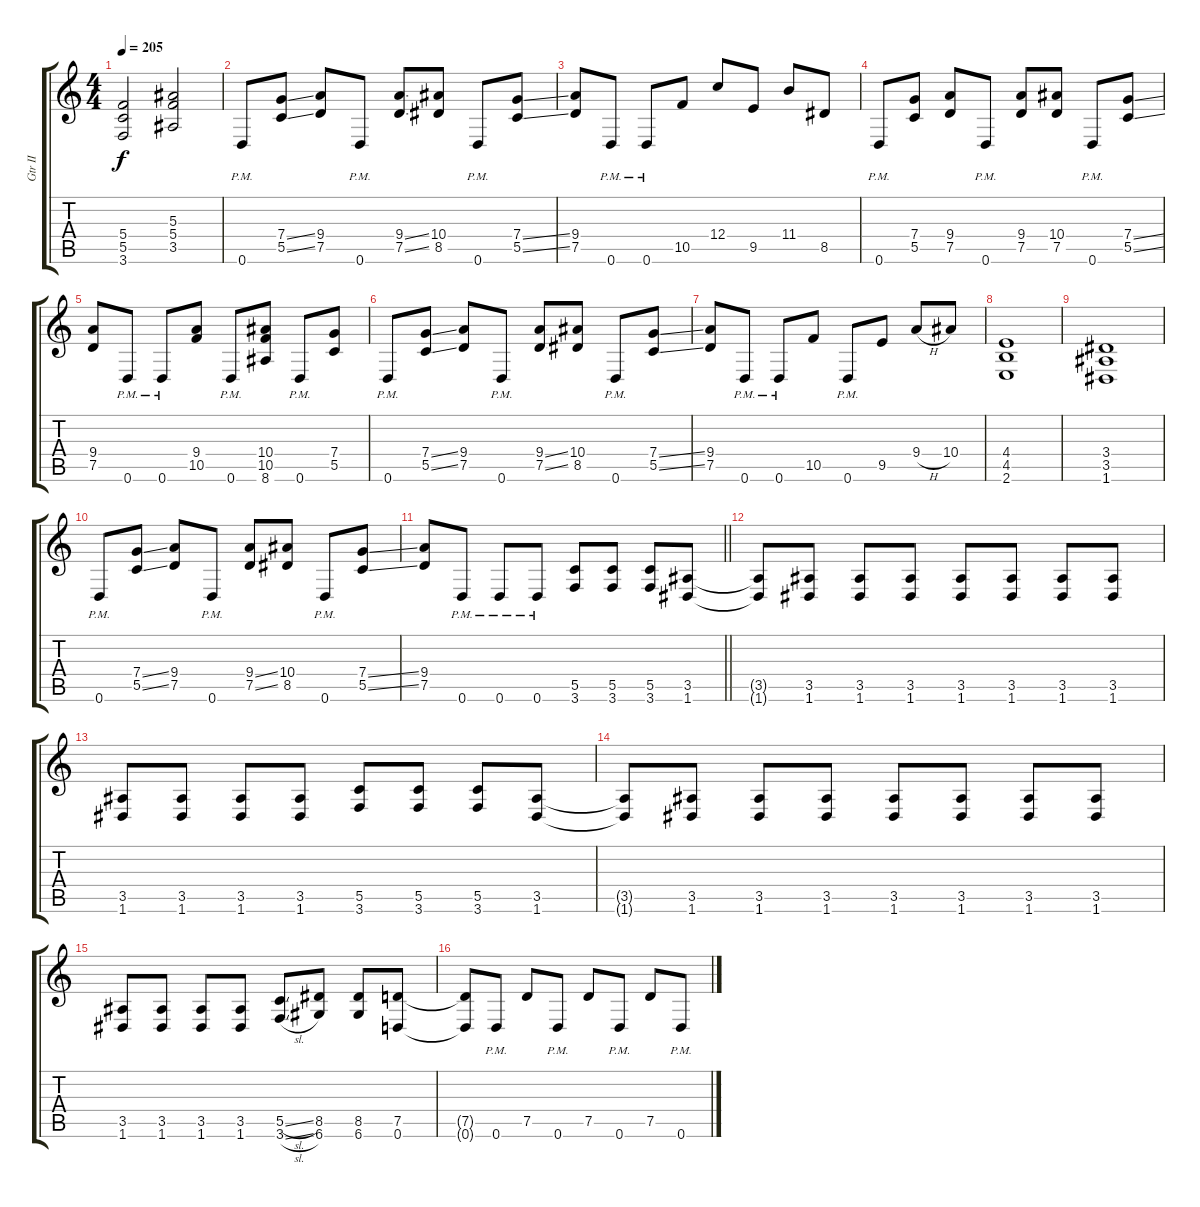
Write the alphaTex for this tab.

\track ("Gtr II" "Gtr II") {instrument overdrivenguitar}
\staff {score tabs}
\tuning (D4 A3 F3 C3 G2 D2) {hide}
\ts (4 4)
\tempo 205
\clef g2
\ks c
(5.4 5.5 3.6).2{dy f} (5.3 5.4 3.5).2 |
0.6{pm}.8 (7.4{ss} 5.5{ss}).8 (9.4 7.5).8 0.6{pm}.8 (9.4{ss} 7.5{ss}).8 (10.4 8.5).8 0.6{pm}.8 (7.4{ss} 5.5{ss}).8 |
(9.4 7.5).8 0.6{pm}.8 0.6{pm}.8 10.5.8 12.4.8 9.5.8 11.4.8 8.5.8 |
0.6{pm}.8 (7.4 5.5).8 (9.4 7.5).8 0.6{pm}.8 (9.4 7.5).8 (10.4 7.5).8 0.6{pm}.8 (7.4{ss} 5.5{ss}).8 |
(9.4 7.5).8 0.6{pm}.8 0.6{pm}.8 (9.4 10.5).8 0.6{pm}.8 (10.4 10.5 8.6).8 0.6{pm}.8 (7.4 5.5).8 |
0.6{pm}.8 (7.4{ss} 5.5{ss}).8 (9.4 7.5).8 0.6{pm}.8 (9.4{ss} 7.5{ss}).8 (10.4 8.5).8 0.6{pm}.8 (7.4{ss} 5.5{ss}).8 |
(9.4 7.5).8 0.6{pm}.8 0.6{pm}.8 10.5.8 0.6{pm}.8 9.5.8 9.4{h}.8 10.4.8 |
(4.4 4.5 2.6).1 |
(3.4 3.5 1.6).1 |
0.6{pm}.8 (7.4{ss} 5.5{ss}).8 (9.4 7.5).8 0.6{pm}.8 (9.4{ss} 7.5{ss}).8 (10.4 8.5).8 0.6{pm}.8 (7.4{ss} 5.5{ss}).8 |
\barLineRight lightlight
(9.4 7.5).8 0.6{pm}.8 0.6{pm}.8 0.6{pm}.8 (5.5 3.6).8 (5.5 3.6).8 (5.5 3.6).8 (3.5 1.6).8 |
(3.5{t} 1.6{t}).8 (3.5 1.6).8 (3.5 1.6).8 (3.5 1.6).8 (3.5 1.6).8 (3.5 1.6).8 (3.5 1.6).8 (3.5 1.6).8 |
(3.5 1.6).8 (3.5 1.6).8 (3.5 1.6).8 (3.5 1.6).8 (5.5 3.6).8 (5.5 3.6).8 (5.5 3.6).8 (3.5 1.6).8 |
(3.5{t} 1.6{t}).8 (3.5 1.6).8 (3.5 1.6).8 (3.5 1.6).8 (3.5 1.6).8 (3.5 1.6).8 (3.5 1.6).8 (3.5 1.6).8 |
(3.5 1.6).8 (3.5 1.6).8 (3.5 1.6).8 (3.5 1.6).8 (5.5{sl} 3.6{sl}).8 (8.5 6.6).8 (8.5 6.6).8 (7.5 0.6).8 |
(7.5{t} 0.6{t}).8 0.6{pm}.8 7.5.8 0.6{pm}.8 7.5.8 0.6{pm}.8 7.5.8 0.6{pm}.8
